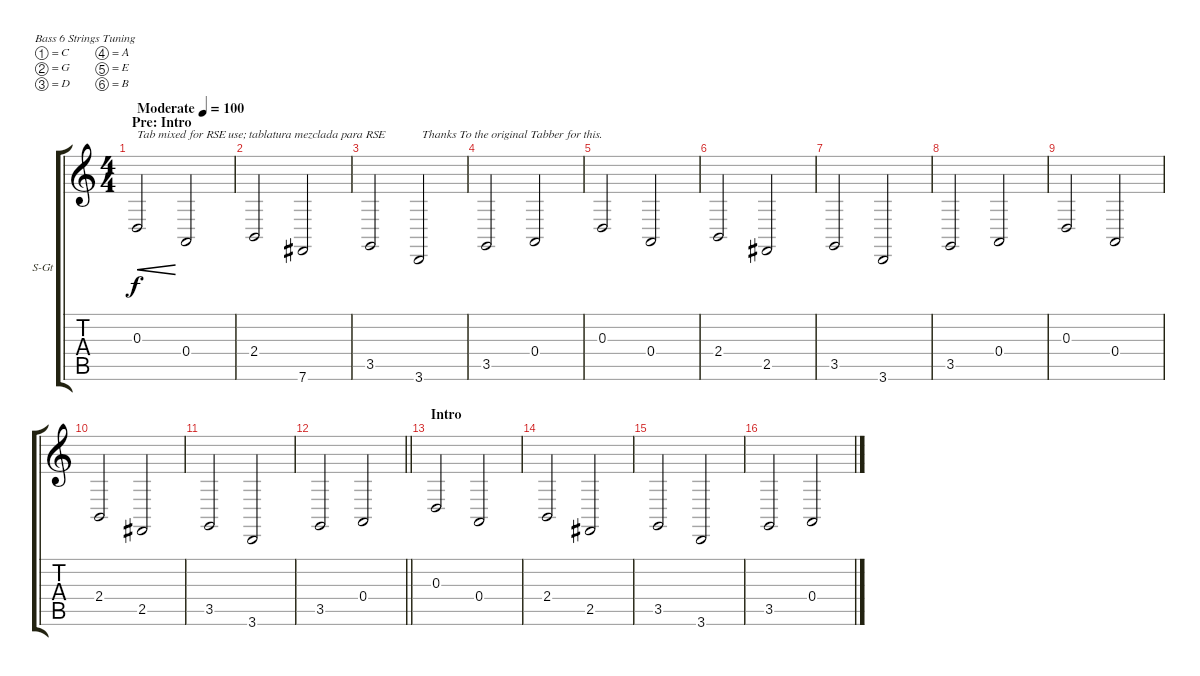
\bracketExtendMode groupsimilarinstruments
\firstSystemTrackNameOrientation horizontal
\otherSystemsTrackNameOrientation horizontal
\track ("Contrabajo" "S-Gt") {instrument contrabass}
\staff {score tabs}
\tuning (C3 G2 D2 A1 E1 B0)
\ts (4 4)
\beaming (8 2 2 2 2)
\section ("" "Pre: Intro")
\tempo (100 "Moderate")
\clef g2
\ks c
0.3.2{txt "Tab mixed for RSE use; tablatura mezclada para RSE" cre dy f instrument contrabass} 0.4.2 |
2.4.2 7.6.2 |
3.5.2 3.6.2{txt " Thanks To the original Tabber for this."} |
3.5.2 0.4.2 |
0.3.2 0.4.2 |
2.4.2 2.5.2 |
3.5.2 3.6.2 |
3.5.2 0.4.2 |
0.3.2 0.4.2 |
2.4.2 2.5.2 |
3.5.2 3.6.2 |
\barLineRight lightlight
3.5.2 0.4.2 |
\section ("" "Intro")
0.3.2 0.4.2 |
2.4.2 2.5.2 |
3.5.2 3.6.2 |
3.5.2 0.4.2
